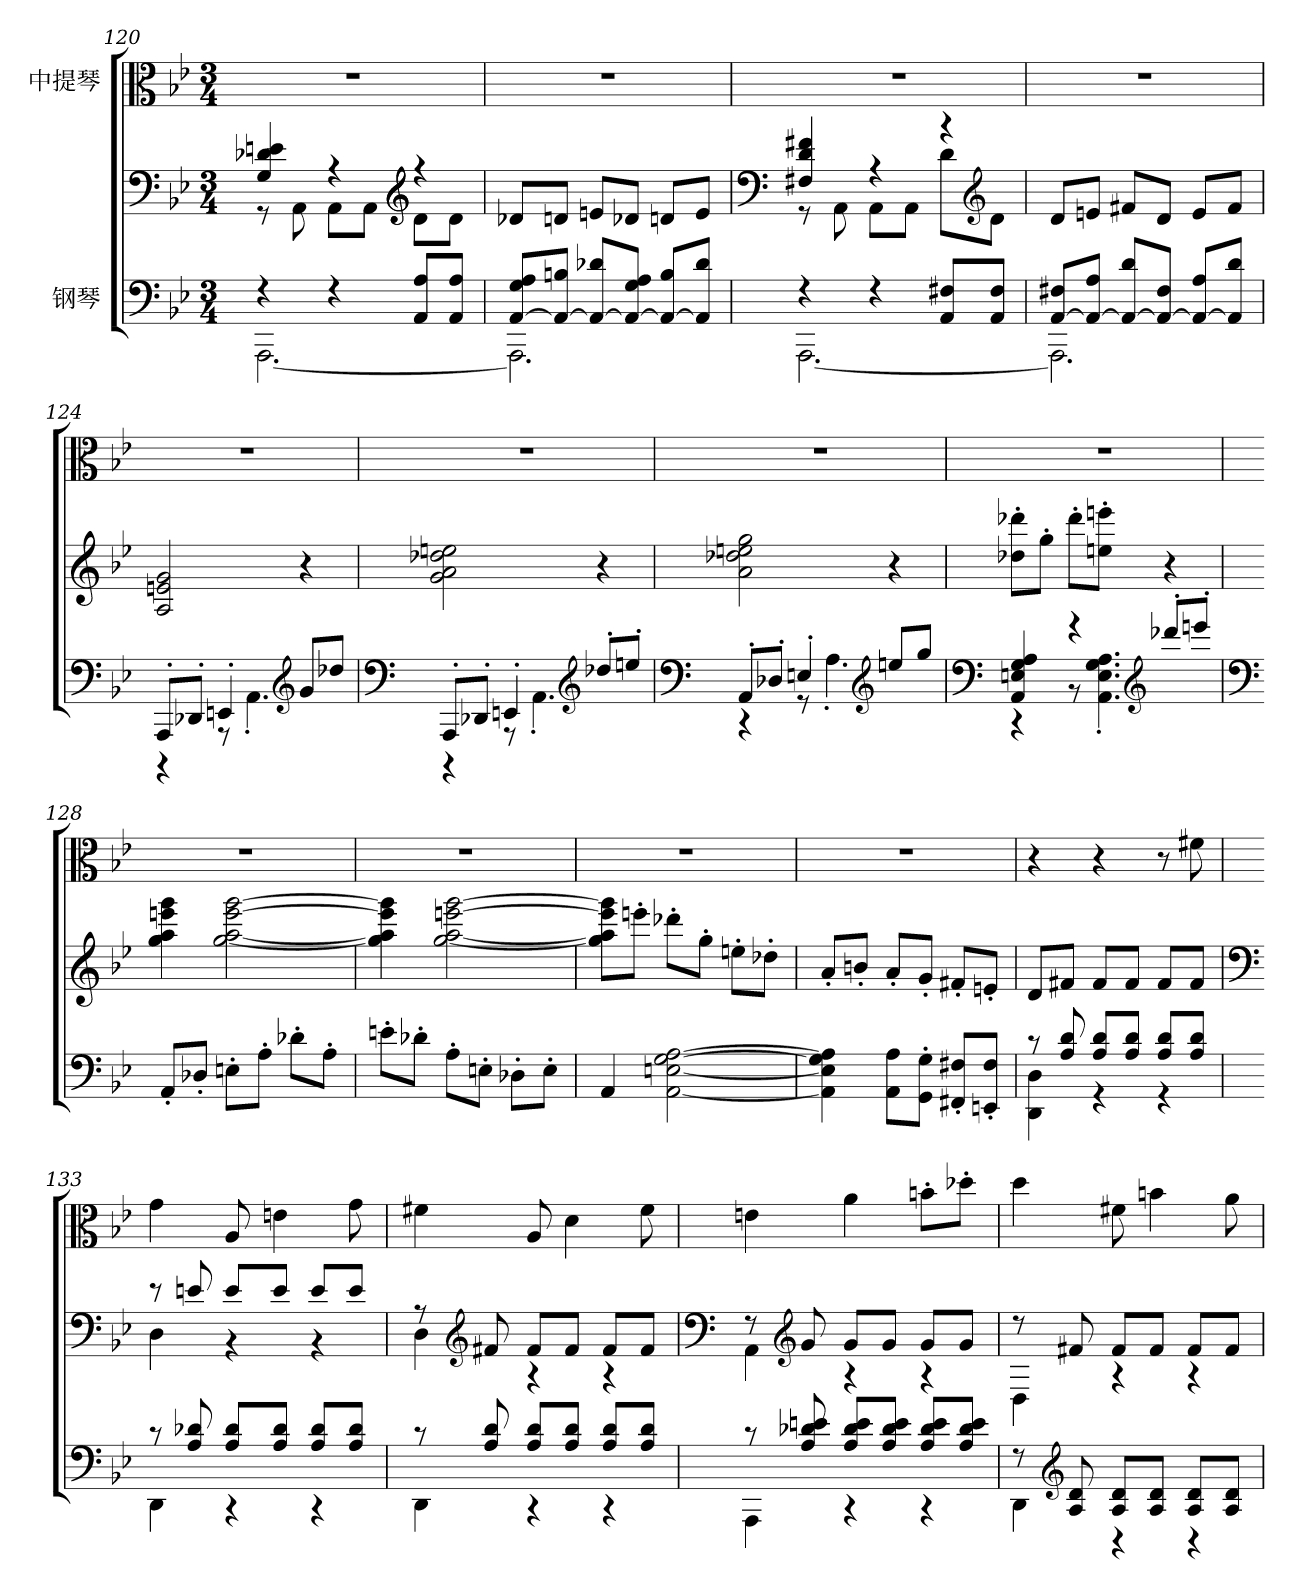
**kern	**kern	**kern
*part2	*part2	*part1
*staff3	*staff2	*staff1
*I"钢琴	*	*I"中提琴
!!LO:PB:g=z
*clefF4	*clefF4	*clefC3
*k[b-e-]	*k[b-e-]	*k[b-e-]
*M3/4	*M3/4	*M3/4
=120	=120	=120
*^	*^	*
4r	[2.AAA\	4G/ 4d-X/ 4en/	8r	2.r
.	.	.	8AA\	.
4r	.	4r	8AA\L	.
.	.	.	8AA\J	.
*	*	*clefG2	*	*
8AA/ 8A/L	.	4r	8d-\L	.
8AA/ 8A/J	.	.	8d-\J	.
*	*	*v	*v	*
=121	=121	=121	=121
[8AA/ 8G/ 8A/L	2.AAA\]	8d-X/L	2.r
8AA/_ 8Bn/J	.	8dn/J	.
8AA/_ 8d-X/L	.	8en/L	.
8AA/_ 8G/ 8A/J	.	8d-X/J	.
8AA/_ 8B/L	.	8dn/L	.
8AA/] 8d-/J	.	8e/J	.
=122	=122	=122	=122
*	*	*clefF4	*
*	*	*^	*
4r	[2.AAA\	4F#X/ 4d/ 4f#X/	8r	2.r
.	.	.	8AA\	.
4r	.	4r	8AA\L	.
.	.	.	8AA\J	.
8AA/ 8F#X/L	.	4r	8d\L	.
*	*	*clefG2	*	*
8AA/ 8F#/J	.	.	8d\J	.
*	*	*v	*v	*
!!LO:LB:g=z
=123	=123	=123	=123
[8AA/ 8F#X/L	2.AAA\]	8d/L	2.r
8AA/_ 8A/J	.	8en/J	.
8AA/_ 8d/L	.	8f#X/L	.
8AA/_ 8F#/J	.	8d/J	.
8AA/_ 8A/L	.	8e/L	.
8AA/] 8d/J	.	8f#/J	.
=124	=124	=124	=124
8AAA'/L	4r	2A/ 2en/ 2g/	2.r
8DD-X'/J	.	.	.
4EEn'/	8r	.	.
.	4.AA'\	.	.
*clefG2	*	*	*
8g/L	.	4r	.
8dd-X/J	.	.	.
=125	=125	=125	=125
*clefF4	*	*	*
8AAA'/L	4r	2g\ 2a\ 2dd-X\ 2een\	2.r
8DD-X'/J	.	.	.
4EEn'/	8r	.	.
.	4.AA'\	.	.
*clefG2	*	*	*
8dd-X'/L	.	4r	.
8een'/J	.	.	.
!!LO:LB:g=z
=126	=126	=126	=126
*clefF4	*	*	*
8AA'/L	4r	2a\ 2dd-X\ 2een\ 2gg\	2.r
8D-X'/J	.	.	.
4En'/	8r	.	.
.	4.A'\	.	.
*clefG2	*	*	*
8een/L	.	4r	.
8gg/J	.	.	.
=127	=127	=127	=127
*clefF4	*	*	*
4AA/ 4En/ 4G/ 4A/	4r	8dd-X\' 8ddd-X\'L	2.r
.	.	8gg'\J	.
4r	8r	8ddd-'\L	.
.	4.AA\' 4.E\' 4.G\' 4.A\'	8een\' 8eeen\'J	.
*clefG2	*	*	*
8ddd-X'/L	.	4r	.
8eeen'/J	.	.	.
*v	*v	*	*
=128	=128	=128
*clefF4	*	*
8AA'/L	4gg\ 4aa\ 4eeen\ 4ggg\	2.r
8D-X'/J	.	.
8En'\L	[2gg\ [2aa\ [2eee\ [2ggg\	.
8A'\J	.	.
8d-X'\L	.	.
8A'\J	.	.
!!LO:LB:g=z
=129	=129	=129
8en'\L	4gg\] 4aa\] 4eee\] 4ggg\]	2.r
8d-X'\J	.	.
8A'\L	[2gg\ [2aa\ [2eeen\ [2ggg\	.
8En'\J	.	.
8D-X'\L	.	.
8E'\J	.	.
=130	=130	=130
4AA/	8gg\] 8aa\] 8eee\] 8ggg\]L	2.r
.	8eeen'\J	.
[2AA\ [2En\ [2G\ [2A\	8ddd-X'\L	.
.	8gg'\J	.
.	8een'\L	.
.	8dd-X'\J	.
=131	=131	=131
4AA\] 4E\] 4G\] 4A\]	8a'/L	2.r
.	8bn'/J	.
8AA\ 8A\L	8a'/L	.
8GG\' 8G\'J	8g'/J	.
8FF#X/' 8F#X/'L	8f#X'/L	.
8EEn/' 8F#/'J	8en'/J	.
=132	=132	=132
*^	*	*
8r	4DD\ 4D\	8d/L	4r
8A/ 8d/	.	8f#X/J	.
8A/ 8d/L	4r	8f#/L	4r
8A/ 8d/J	.	8f#/J	.
8A/ 8d/L	4r	8f#/L	8r
8A/ 8d/J	.	8f#/J	8f#X\
!!LO:PB:g=z
=133	=133	=133	=133
*	*	*clefF4	*
*	*	*^	*
8r	4DD\	8r	4D\	4g\
8A/ 8d-X/	.	8en/	.	.
8A/ 8d-/L	4r	8e/L	4r	8A/
8A/ 8d-/J	.	8e/J	.	4en\
8A/ 8d-/L	4r	8e/L	4r	.
8A/ 8d-/J	.	8e/J	.	8g\
=134	=134	=134	=134	=134
8r	4DD\	8r	4D\	4f#X\
*	*	*clefG2	*	*
8A/ 8d/	.	8f#X/	.	.
8A/ 8d/L	4r	8f#/L	4r	8A/
8A/ 8d/J	.	8f#/J	.	4d\
8A/ 8d/L	4r	8f#/L	4r	.
8A/ 8d/J	.	8f#/J	.	8f#\
=135	=135	=135	=135	=135
*	*	*clefF4	*	*
8r	4AAA\	8r	4AA\	4en\
*	*	*clefG2	*	*
8A/ 8d-X/ 8en/	.	8g/	.	.
8A/ 8d-/ 8e/L	4r	8g/L	4r	4a\
8A/ 8d-/ 8e/J	.	8g/J	.	.
8A/ 8d-/ 8e/L	4r	8g/L	4r	8bn'\L
8A/ 8d-/ 8e/J	.	8g/J	.	8dd-X'\J
!!LO:LB:g=z
=136	=136	=136	=136	=136
8r	4DD\	8r	4D\	4dd\
*clefG2	*	*	*	*
8A/ 8d/	.	8f#X/	.	.
8A/ 8d/L	4r	8f#/L	4r	8f#X\
8A/ 8d/J	.	8f#/J	.	4bn\
8A/ 8d/L	4r	8f#/L	4r	.
8A/ 8d/J	.	8f#/J	.	8a\
*v	*v	*	*	*
*	*v	*v	*
=	=	=
*-	*-	*-
